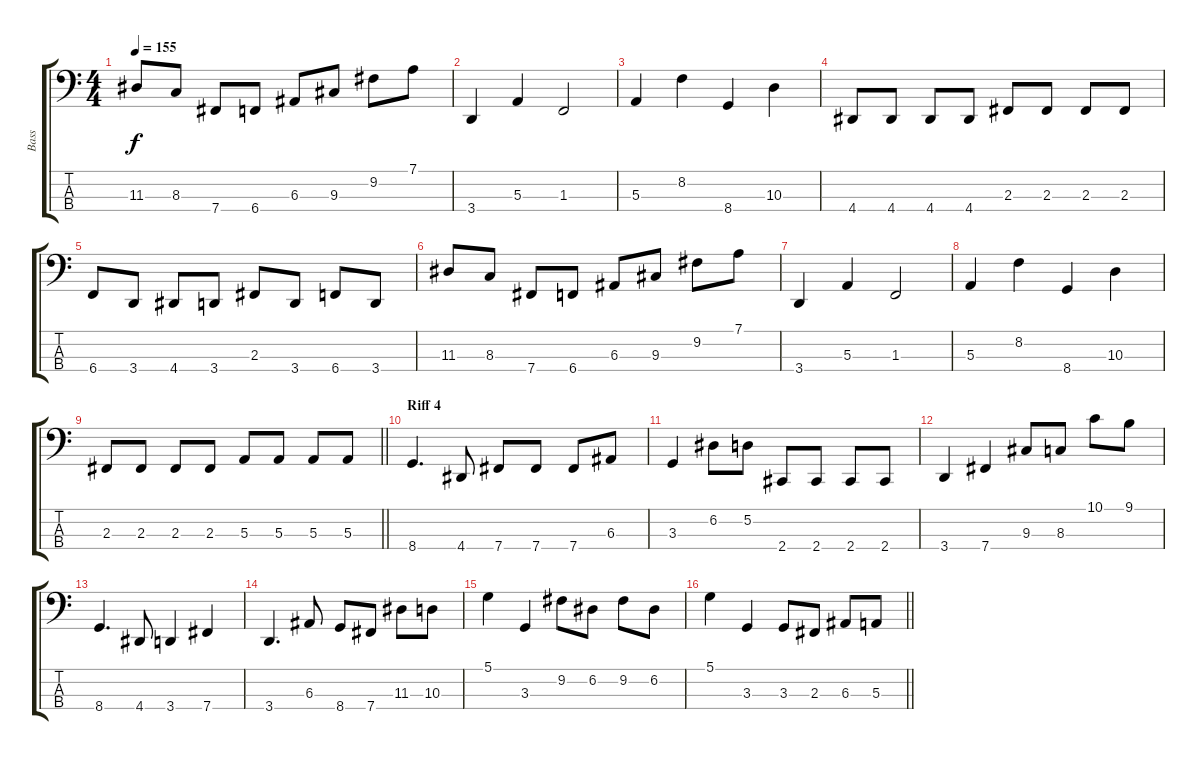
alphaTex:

\track ("Bass" "Bass") {instrument electricbasspick}
\staff {score tabs}
\tuning (D2 A1 E1 B0) {hide}
\ts (4 4)
\tempo 155
\clef f4
\ks c
11.3.8{dy f} 8.3.8 7.4.8 6.4.8 6.3.8 9.3.8 9.2.8 7.1.8 |
3.4.4 5.3.4 1.3.2 |
5.3.4 8.2.4 8.4.4 10.3.4 |
4.4.8 4.4.8 4.4.8 4.4.8 2.3.8 2.3.8 2.3.8 2.3.8 |
6.4.8 3.4.8 4.4.8 3.4.8 2.3.8 3.4.8 6.4.8 3.4.8 |
11.3.8 8.3.8 7.4.8 6.4.8 6.3.8 9.3.8 9.2.8 7.1.8 |
3.4.4 5.3.4 1.3.2 |
5.3.4 8.2.4 8.4.4 10.3.4 |
\barLineRight lightlight
2.3.8 2.3.8 2.3.8 2.3.8 5.3.8 5.3.8 5.3.8 5.3.8 |
\section ("" "Riff 4")
8.4.4{d} 4.4.8 7.4.8 7.4.8 7.4.8 6.3.8 |
3.3.4 6.2.8 5.2.8 2.4.8 2.4.8 2.4.8 2.4.8 |
3.4.4 7.4.4 9.3.8 8.3.8 10.1.8 9.1.8 |
8.4.4{d} 4.4.8 3.4.4 7.4.4 |
3.4.4{d} 6.3.8 8.4.8 7.4.8 11.3.8 10.3.8 |
5.1.4 3.3.4 9.2.8 6.2.8 9.2.8 6.2.8 |
\barLineRight lightlight
5.1.4 3.3.4 3.3.8 2.3.8 6.3.8 5.3.8
